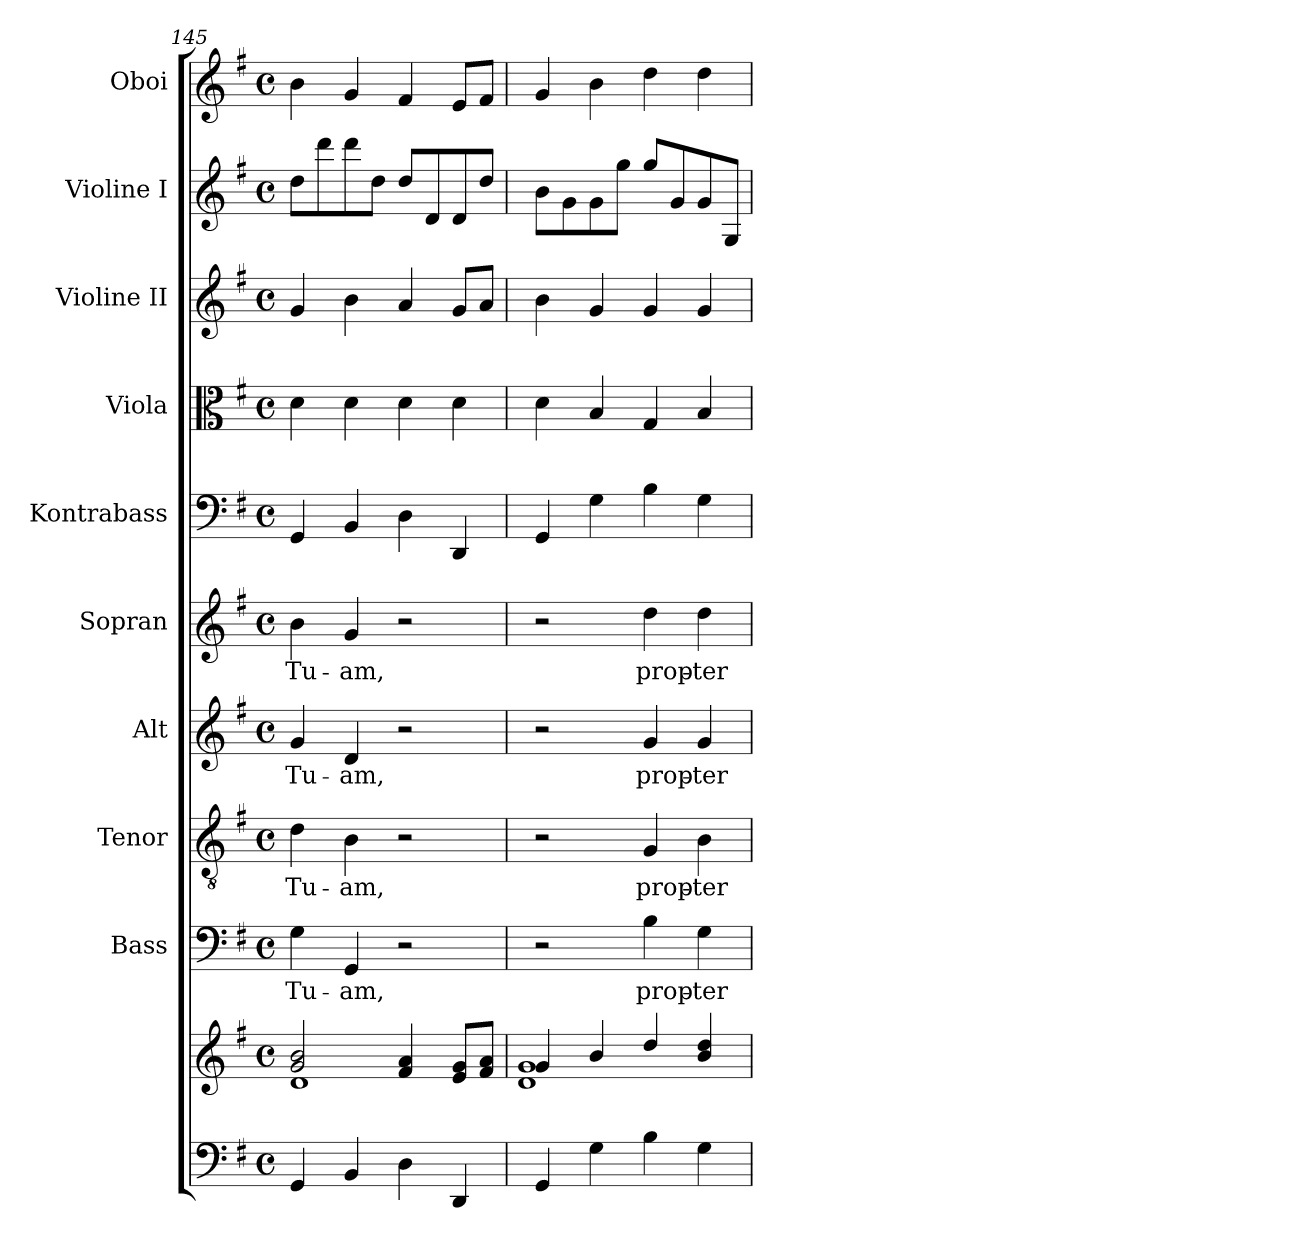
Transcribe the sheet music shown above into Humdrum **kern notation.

**kern	**kern	**kern	**text	**kern	**text	**kern	**text	**kern	**text	**kern	**kern	**kern	**kern	**kern
*part10	*part10	*part9	*part9	*part8	*part8	*part7	*part7	*part6	*part6	*part5	*part4	*part3	*part2	*part1
*staff11	*staff10	*staff9	*staff9	*staff8	*staff8	*staff7	*staff7	*staff6	*staff6	*staff5	*staff4	*staff3	*staff2	*staff1
*	*	*I"Bass	*	*I"Tenor	*	*I"Alt	*	*I"Sopran	*	*I"Kontrabass	*I"Viola	*I"Violine II	*I"Violine I	*I"Oboi
*	*	*I'B.	*	*I'T.	*	*I'A.	*	*I'S.	*	*I'Kb.	*I'Vla.	*I'Vl. II	*I'Vl. I	*I'Ob.
*clefF4	*clefG2	*clefF4	*	*clefGv2	*	*clefG2	*	*clefG2	*	*clefF4	*clefC3	*clefG2	*clefG2	*clefG2
*	*	*	*	*	*	*	*	*	*	*ITrd7c12	*	*	*	*
*k[f#]	*k[f#]	*k[f#]	*	*k[f#]	*	*k[f#]	*	*k[f#]	*	*k[f#]	*k[f#]	*k[f#]	*k[f#]	*k[f#]
*G:	*G:	*G:	*	*G:	*	*G:	*	*G:	*	*G:	*G:	*G:	*G:	*G:
*M4/4	*M4/4	*M4/4	*	*M4/4	*	*M4/4	*	*M4/4	*	*M4/4	*M4/4	*M4/4	*M4/4	*M4/4
*met(c)	*met(c)	*met(c)	*	*met(c)	*	*met(c)	*	*met(c)	*	*met(c)	*met(c)	*met(c)	*met(c)	*met(c)
=145	=145	=145	=145	=145	=145	=145	=145	=145	=145	=145	=145	=145	=145	=145
*	*^	*	*	*	*	*	*	*	*	*	*	*	*	*
!	!	!	!	!LO:LY:b	!	!LO:LY:b	!	!LO:LY:b	!	!LO:LY:b	!	!	!	!	!
4GG/	2g/ 2b/	1d	4G\	Tu-	4d\	Tu-	4g/	Tu-	4b\	Tu-	4GGG/	4d\	4g/	8dd\L	4b\
.	.	.	.	.	.	.	.	.	.	.	.	.	.	8ddd\	.
!	!	!	!	!LO:LY:b	!	!LO:LY:b	!	!LO:LY:b	!	!LO:LY:b	!	!	!	!	!
4BB/	.	.	4GG/	-am,	4B\	-am,	4d/	-am,	4g/	-am,	4BBB/	4d\	4b\	8ddd\	4g/
.	.	.	.	.	.	.	.	.	.	.	.	.	.	8dd\J	.
4D\	4f#/ 4a/	.	2r	.	2r	.	2r	.	2r	.	4DD\	4d\	4a/	8dd/L	4f#/
.	.	.	.	.	.	.	.	.	.	.	.	.	.	8d/	.
4DD/	8e/ 8g/L	.	.	.	.	.	.	.	.	.	4DDD/	4d\	8g/L	8d/	8e/L
.	8f#/ 8a/J	.	.	.	.	.	.	.	.	.	.	.	8a/J	8dd/J	8f#/J
=146	=146	=146	=146	=146	=146	=146	=146	=146	=146	=146	=146	=146	=146	=146	=146
4GG/	4g/	1d 1g	2r	.	2r	.	2r	.	2r	.	4GGG/	4d\	4b\	8b\L	4g/
.	.	.	.	.	.	.	.	.	.	.	.	.	.	8g\	.
4G\	4b/	.	.	.	.	.	.	.	.	.	4GG\	4B/	4g/	8g\	4b\
.	.	.	.	.	.	.	.	.	.	.	.	.	.	8gg\J	.
!	!	!	!	!LO:LY:b	!	!LO:LY:b	!	!LO:LY:b	!	!LO:LY:b	!	!	!	!	!
4B\	4dd/	.	4B\	prop-	4G/	prop-	4g/	prop-	4dd\	prop-	4BB\	4G/	4g/	8gg/L	4dd\
.	.	.	.	.	.	.	.	.	.	.	.	.	.	8g/	.
!	!	!	!	!LO:LY:b	!	!LO:LY:b	!	!LO:LY:b	!	!LO:LY:b	!	!	!	!	!
4G\	4b/ 4dd/	.	4G\	-ter	4B\	-ter	4g/	-ter	4dd\	-ter	4GG\	4B/	4g/	8g/	4dd\
.	.	.	.	.	.	.	.	.	.	.	.	.	.	8G/J	.
*	*v	*v	*	*	*	*	*	*	*	*	*	*	*	*	*
=	=	=	=	=	=	=	=	=	=	=	=	=	=	=
*-	*-	*-	*-	*-	*-	*-	*-	*-	*-	*-	*-	*-	*-	*-
